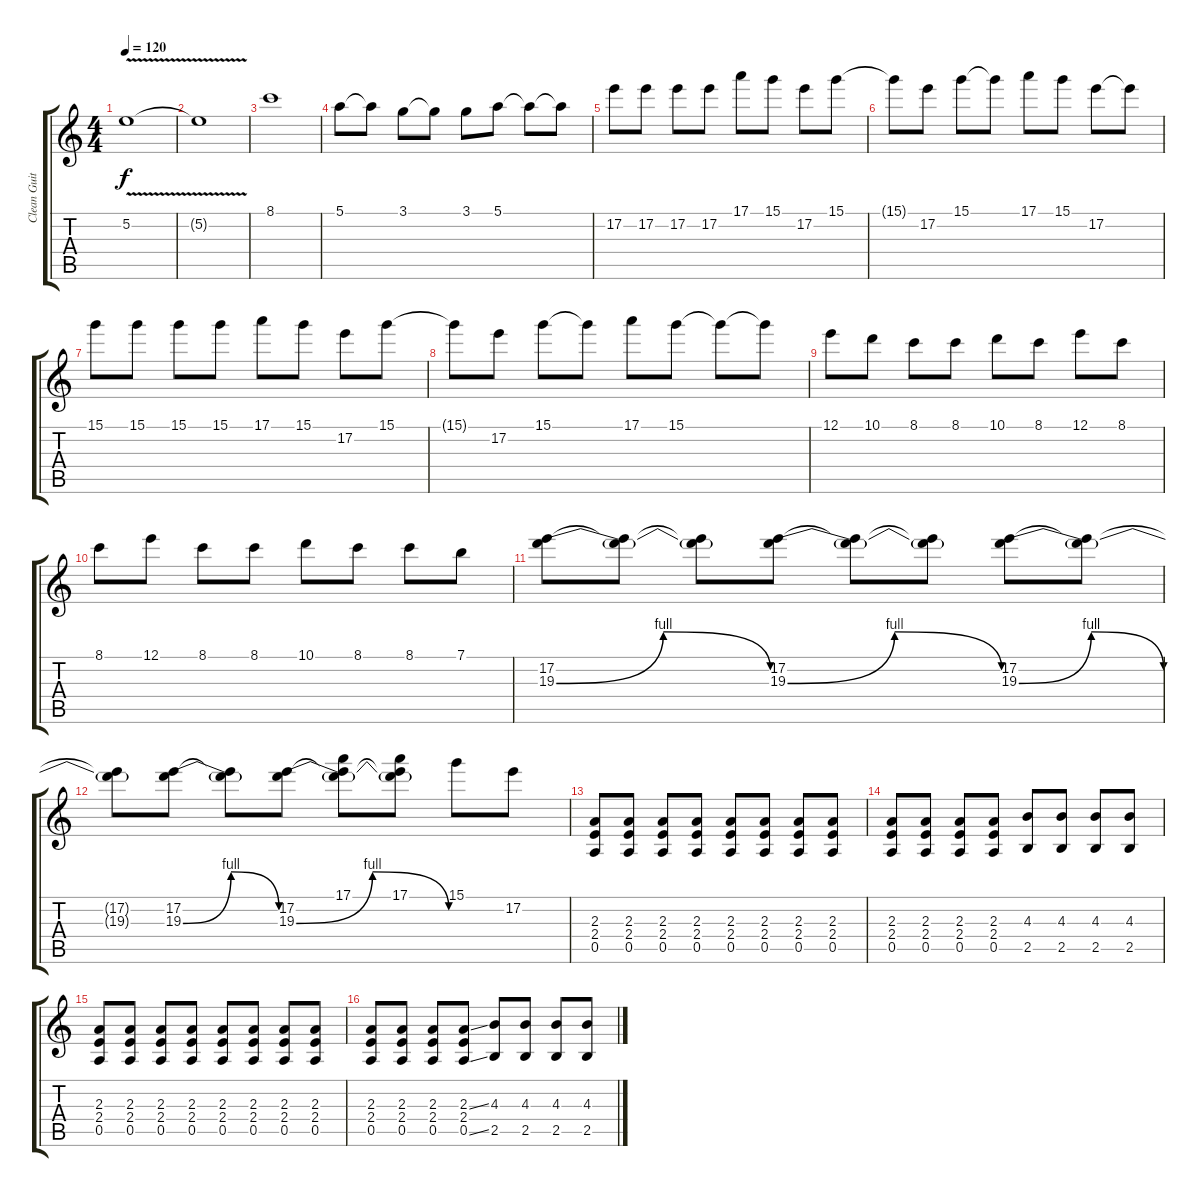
\track ("Clean Guitaro4ka + Distortion" "Clean Guit") {instrument electricguitarclean}
\staff {score tabs}
\tuning (E4 B3 G3 D3 A2 E2) {hide}
\ts (4 4)
\tempo 120
\clef g2
\ks c
5.2{v}.1{dy f} |
5.2{t}.1 |
8.1.1 |
5.1.8 5.1{t}.8 3.1.8 3.1{t}.8 3.1.8 5.1.8 5.1{t}.8 5.1{t}.8 |
17.2.8 17.2.8 17.2.8 17.2.8 17.1.8 15.1.8 17.2.8 15.1.8 |
15.1{t}.8 17.2.8 15.1.8 15.1{t}.8 17.1.8 15.1.8 17.2.8 17.2{t}.8 |
15.1.8 15.1.8 15.1.8 15.1.8 17.1.8 15.1.8 17.2.8 15.1.8 |
15.1{t}.8 17.2.8 15.1.8 15.1{t}.8 17.1.8 15.1.8 15.1{t}.8 15.1{t}.8 |
12.1.8 10.1.8 8.1.8 8.1.8 10.1.8 8.1.8 12.1.8 8.1.8 |
8.1.8 12.1.8 8.1.8 8.1.8 10.1.8 8.1.8 8.1.8 7.1.8 |
(17.2 19.3{be (bendrelease 0 0 15 4 15 4 60 0)}).8 (17.2{t} 19.3{t}).8 (17.2{t} 19.3{t}).8 (17.2 19.3{be (bendrelease 0 0 15 4 15 4 60 0)}).8 (17.2{t} 19.3{t}).8 (17.2{t} 19.3{t}).8 (17.2 19.3{be (bendrelease 0 0 15 4 15 4 60 0)}).8 (17.2{t} 19.3{t}).8 |
(17.2{t} 19.3{t}).8 (17.2 19.3{be (bendrelease 0 0 15 4 15 4 60 0)}).8 (17.2{t} 19.3{t}).8 (17.2 19.3{be (bendrelease 0 0 15 4 15 4 60 0)}).8 (17.1 17.2{t} 19.3{t}).8 (17.1 17.2{t} 19.3{t}).8 15.1.8 17.2.8 |
(2.3 2.4 0.5).8 (2.3 2.4 0.5).8 (2.3 2.4 0.5).8 (2.3 2.4 0.5).8 (2.3 2.4 0.5).8 (2.3 2.4 0.5).8 (2.3 2.4 0.5).8 (2.3 2.4 0.5).8 |
(2.3 2.4 0.5).8 (2.3 2.4 0.5).8 (2.3 2.4 0.5).8 (2.3 2.4 0.5).8 (4.3 2.5).8 (4.3 2.5).8 (4.3 2.5).8 (4.3 2.5).8 |
(2.3 2.4 0.5).8 (2.3 2.4 0.5).8 (2.3 2.4 0.5).8 (2.3 2.4 0.5).8 (2.3 2.4 0.5).8 (2.3 2.4 0.5).8 (2.3 2.4 0.5).8 (2.3 2.4 0.5).8 |
(2.3 2.4 0.5).8 (2.3 2.4 0.5).8 (2.3 2.4 0.5).8 (2.3{ss} 2.4 0.5{ss}).8 (4.3 2.5).8 (4.3 2.5).8 (4.3 2.5).8 (4.3 2.5).8
